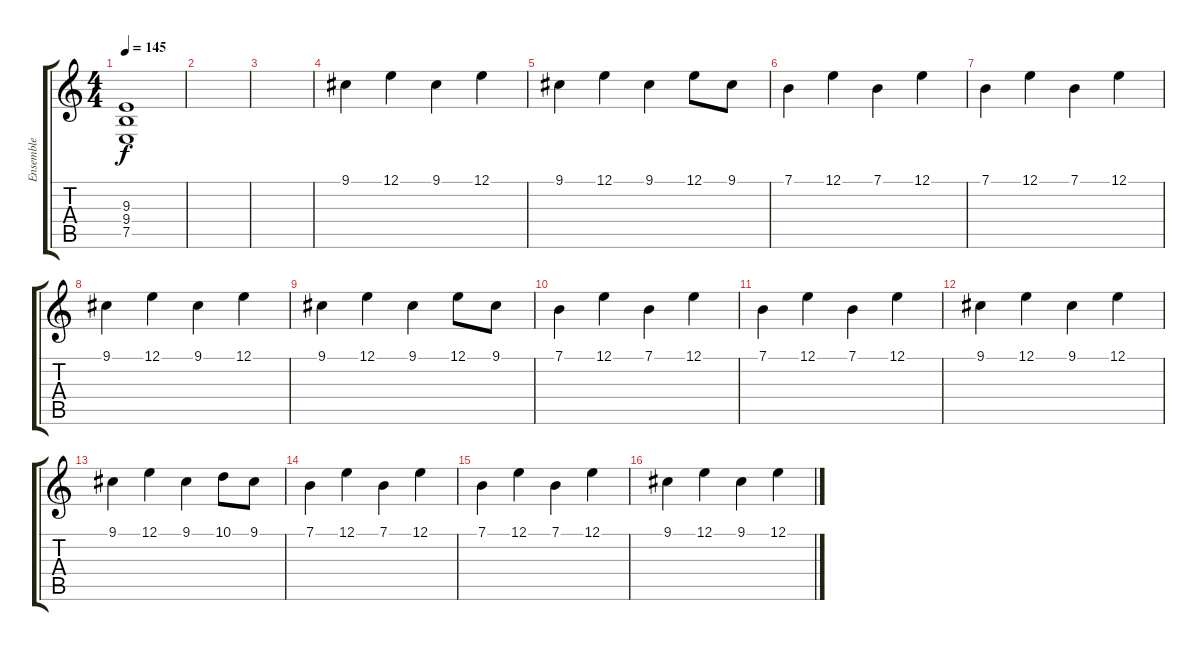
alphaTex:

\track ("Ensemble" "Ensemble") {instrument stringensemble1}
\staff {score tabs}
\tuning (E4 B3 G3 D3 A2 E2) {hide}
\ts (4 4)
\tempo 145
\clef g2
\ks c
(9.3{t} 9.4{t} 7.5{t}).1{dy f} |
|
|
9.1.4{volume 9} 12.1.4 9.1.4 12.1.4 |
9.1.4 12.1.4 9.1.4 12.1.8 9.1.8 |
7.1.4 12.1.4 7.1.4 12.1.4 |
7.1.4 12.1.4 7.1.4 12.1.4 |
9.1.4 12.1.4 9.1.4 12.1.4 |
9.1.4 12.1.4 9.1.4 12.1.8 9.1.8 |
7.1.4 12.1.4 7.1.4 12.1.4 |
7.1.4 12.1.4 7.1.4 12.1.4 |
9.1.4 12.1.4 9.1.4 12.1.4 |
9.1.4 12.1.4 9.1.4 10.1.8 9.1.8 |
7.1.4 12.1.4 7.1.4 12.1.4 |
7.1.4 12.1.4 7.1.4 12.1.4 |
9.1.4 12.1.4 9.1.4 12.1.4
